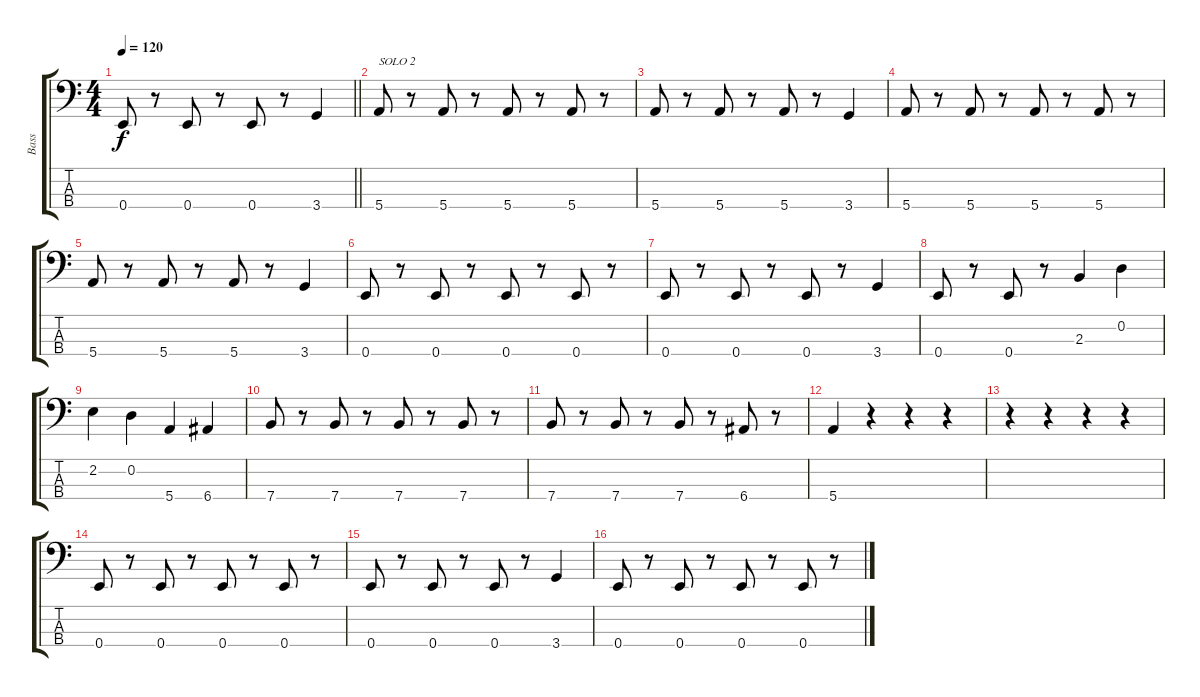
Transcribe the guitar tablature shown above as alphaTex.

\track ("Bass" "Bass") {instrument electricbassfinger}
\staff {score tabs}
\tuning (G2 D2 A1 E1) {hide}
\ts (4 4)
\tempo 120
\clef f4
\barLineRight lightlight
\ks c
0.4.8{dy f} r.8 0.4.8 r.8 0.4.8 r.8 3.4.4 |
5.4.8{txt "SOLO 2"} r.8 5.4.8 r.8 5.4.8 r.8 5.4.8 r.8 |
5.4.8 r.8 5.4.8 r.8 5.4.8 r.8 3.4.4 |
5.4.8 r.8 5.4.8 r.8 5.4.8 r.8 5.4.8 r.8 |
5.4.8 r.8 5.4.8 r.8 5.4.8 r.8 3.4.4 |
0.4.8 r.8 0.4.8 r.8 0.4.8 r.8 0.4.8 r.8 |
0.4.8 r.8 0.4.8 r.8 0.4.8 r.8 3.4.4 |
0.4.8 r.8 0.4.8 r.8 2.3.4 0.2.4 |
2.2.4 0.2.4 5.4.4 6.4.4 |
7.4.8 r.8 7.4.8 r.8 7.4.8 r.8 7.4.8 r.8 |
7.4.8 r.8 7.4.8 r.8 7.4.8 r.8 6.4.8 r.8 |
5.4.4 r.4 r.4 r.4 |
r.4 r.4 r.4 r.4 |
0.4.8 r.8 0.4.8 r.8 0.4.8 r.8 0.4.8 r.8 |
0.4.8 r.8 0.4.8 r.8 0.4.8 r.8 3.4.4 |
0.4.8 r.8 0.4.8 r.8 0.4.8 r.8 0.4.8 r.8
